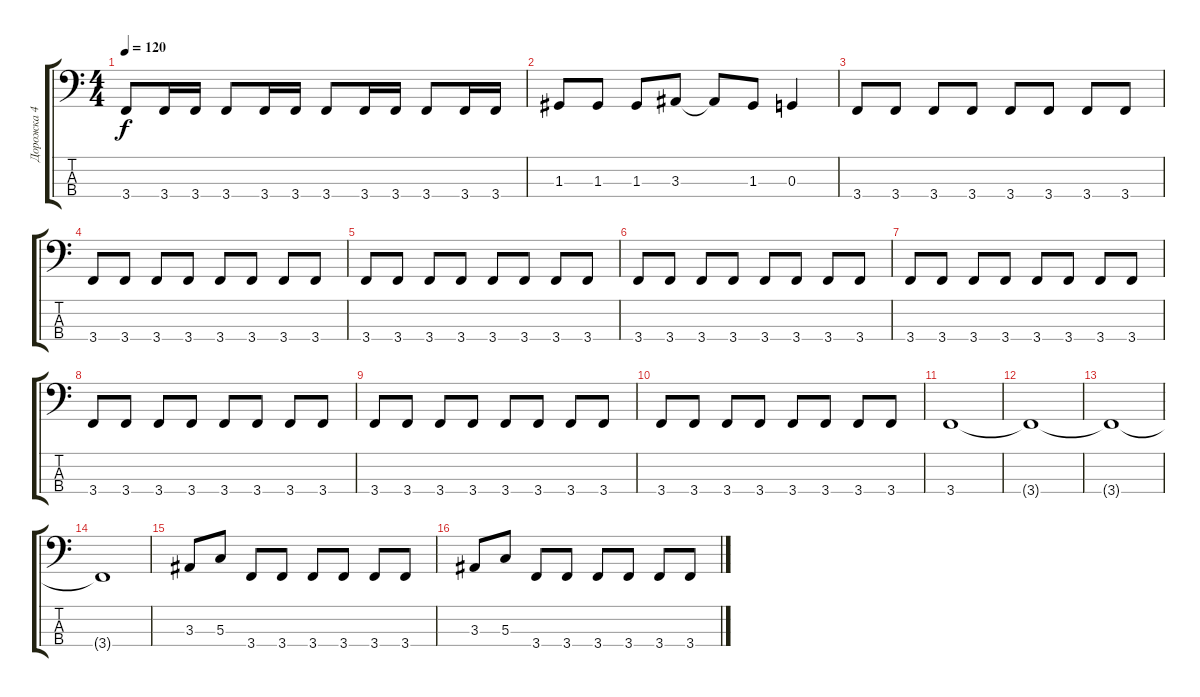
\track ("Дорожка 4" "Дорожка 4") {instrument fretlessbass}
\staff {score tabs}
\tuning (F2 C2 G1 D1) {hide}
\ts (4 4)
\tempo 120
\clef f4
\ks c
3.4.8{dy f} 3.4.16 3.4.16 3.4.8 3.4.16 3.4.16 3.4.8 3.4.16 3.4.16 3.4.8 3.4.16 3.4.16 |
1.3.8 1.3.8 1.3.8 3.3.8 3.3{t}.8 1.3.8 0.3.4 |
3.4.8 3.4.8 3.4.8 3.4.8 3.4.8 3.4.8 3.4.8 3.4.8 |
3.4.8 3.4.8 3.4.8 3.4.8 3.4.8 3.4.8 3.4.8 3.4.8 |
3.4.8 3.4.8 3.4.8 3.4.8 3.4.8 3.4.8 3.4.8 3.4.8 |
3.4.8 3.4.8 3.4.8 3.4.8 3.4.8 3.4.8 3.4.8 3.4.8 |
3.4.8 3.4.8 3.4.8 3.4.8 3.4.8 3.4.8 3.4.8 3.4.8 |
3.4.8 3.4.8 3.4.8 3.4.8 3.4.8 3.4.8 3.4.8 3.4.8 |
3.4.8 3.4.8 3.4.8 3.4.8 3.4.8 3.4.8 3.4.8 3.4.8 |
3.4.8 3.4.8 3.4.8 3.4.8 3.4.8 3.4.8 3.4.8 3.4.8 |
3.4.1 |
3.4{t}.1 |
3.4{t}.1 |
3.4{t}.1 |
3.3.8 5.3.8 3.4.8 3.4.8 3.4.8 3.4.8 3.4.8 3.4.8 |
3.3.8 5.3.8 3.4.8 3.4.8 3.4.8 3.4.8 3.4.8 3.4.8
